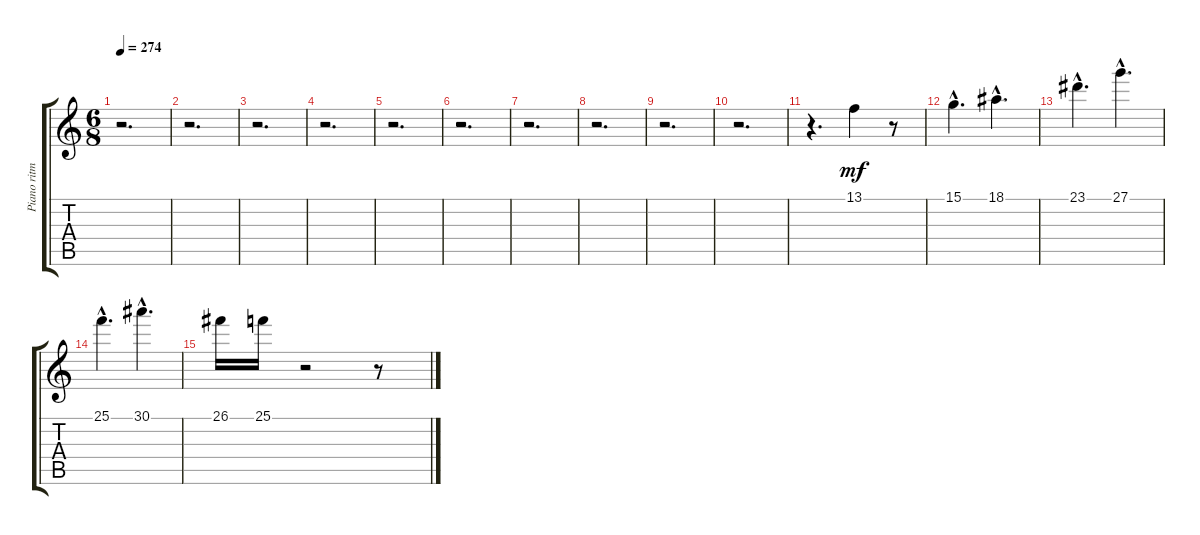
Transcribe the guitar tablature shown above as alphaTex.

\track ("Piano ritmo Base" "Piano ritm") {instrument acousticgrandpiano}
\staff {score tabs}
\tuning (E4 B3 G3 D3 A2 E2) {hide}
\ts (6 8)
\tempo 274
\clef g2
\ks c
r.2{d dy mf} |
r.2{d} |
r.2{d} |
r.2{d} |
r.2{d} |
r.2{d} |
r.2{d} |
r.2{d} |
r.2{d} |
r.2{d} |
r.4{d} 13.1.4 r.8 |
15.1{hac}.4{d} 18.1{hac}.4{d} |
23.1{hac}.4{d} 27.1{hac}.4{d} |
25.1{hac}.4{d} 30.1{hac}.4{d} |
26.1.16 25.1.16 r.2 r.8
